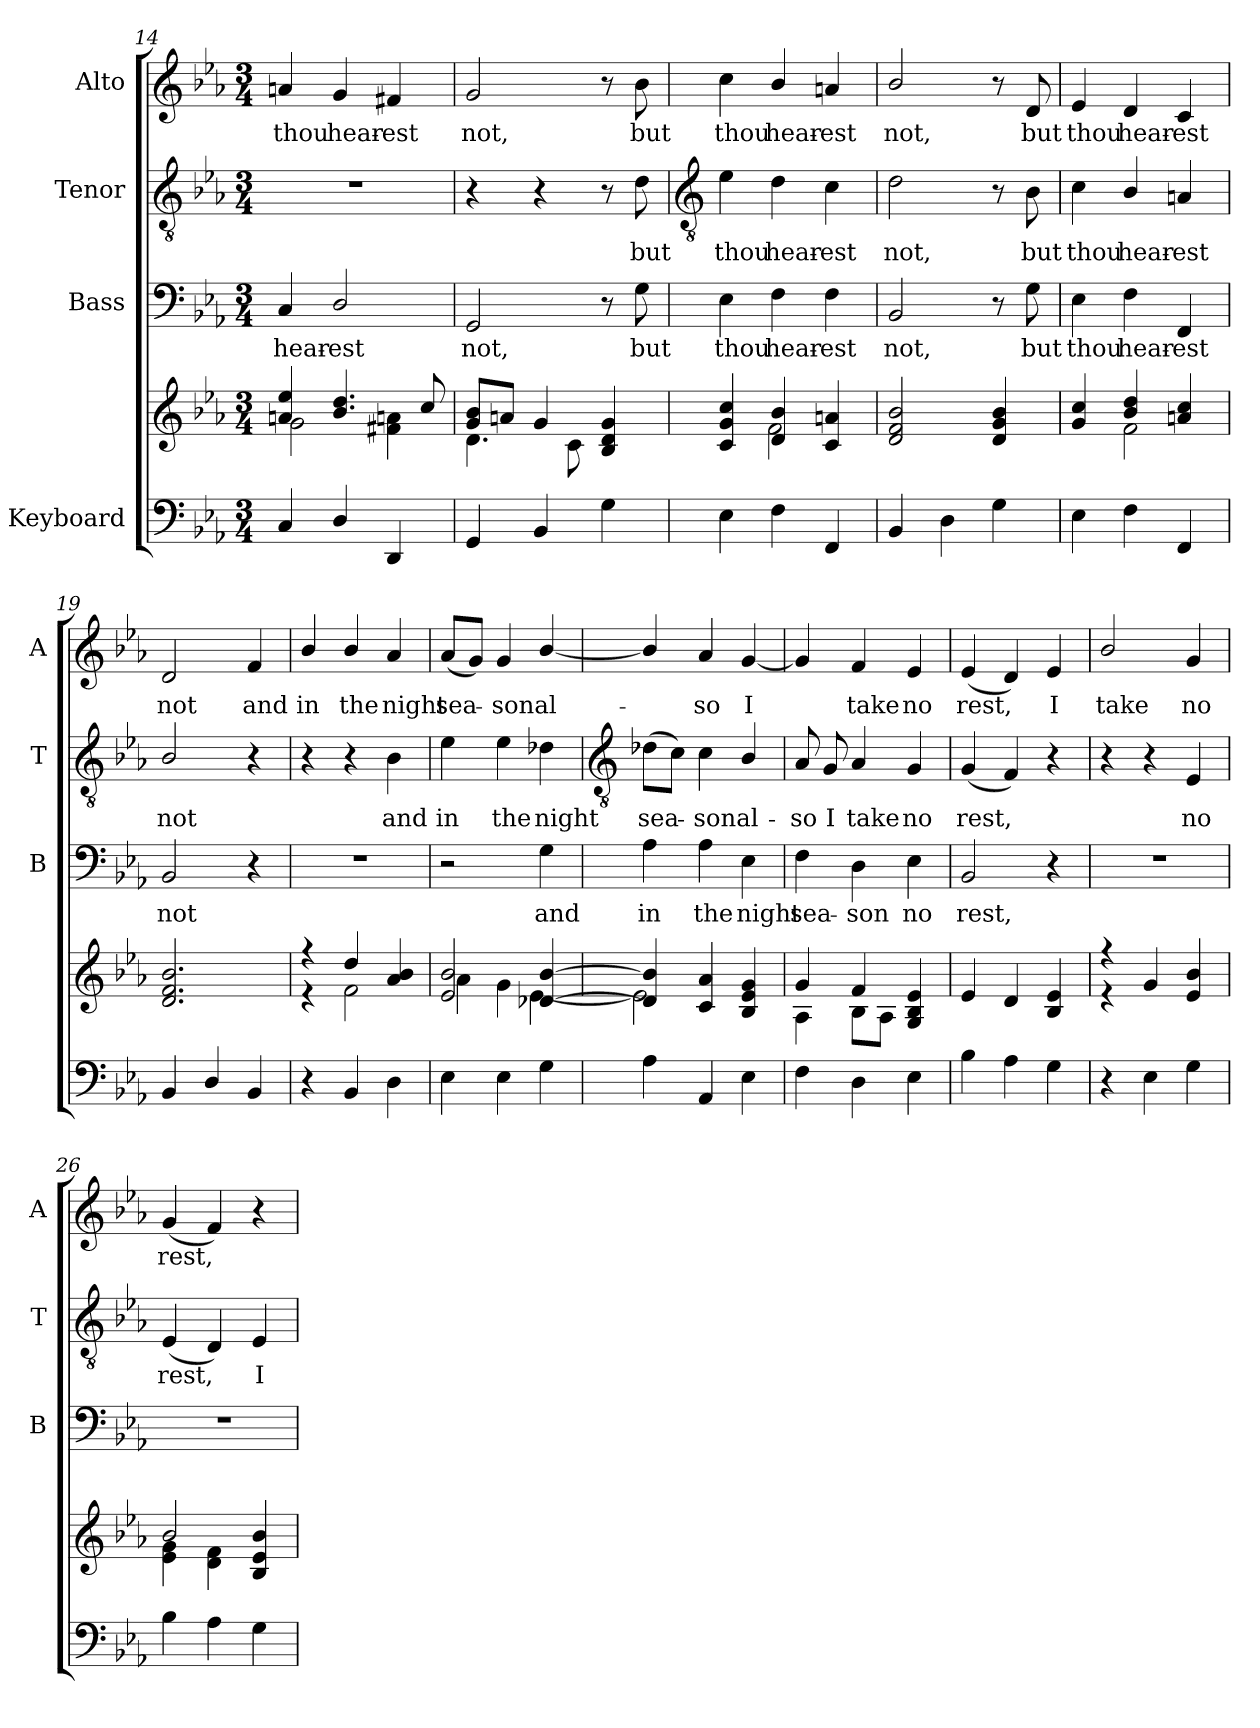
**kern	**kern	**kern	**text	**kern	**text	**kern	**text
*part4	*part4	*part3	*part3	*part2	*part2	*part1	*part1
*staff5	*staff4	*staff3	*staff3	*staff2	*staff2	*staff1	*staff1
*I"Keyboard	*	*I"Bass	*	*I"Tenor	*	*I"Alto	*
*	*	*I'B	*	*I'T	*	*I'A	*
*clefF4	*clefG2	*clefF4	*	*clefGv2	*	*clefG2	*
*k[b-e-a-]	*k[b-e-a-]	*k[b-e-a-]	*	*k[b-e-a-]	*	*k[b-e-a-]	*
*E-:	*E-:	*E-:	*	*E-:	*	*E-:	*
*M3/4	*M3/4	*M3/4	*	*M3/4	*	*M3/4	*
=14	=14	=14	=14	=14	=14	=14	=14
*	*^	*	*	*	*	*	*
!	!	!	!	!LO:LY:b	!LO:N:vis=1	!	!	!LO:LY:b
4C	4an/ 4ee-/	2g\	4C	hear-	2.r	.	4an	thou
!	!	!	!	!LO:LY:b	!	!	!	!LO:LY:b
4D/	4.b-/ 4.dd/	.	2D/	-est	.	.	4g	hear-
!	!	!	!	!	!	!	!	!LO:LY:b
4DD	.	4f#X\ 4an\	.	.	.	.	4f#X	-est
.	8cc/	.	.	.	.	.	.	.
=15	=15	=15	=15	=15	=15	=15	=15	=15
!	!	!	!	!LO:LY:b	!	!	!	!LO:LY:b
4GG	8g/ 8b-/L	4.d\	2GG	not,	4r	.	2g	not,
.	8an/J	.	.	.	.	.	.	.
4BB-	4g/	.	.	.	4r	.	.	.
.	.	8c\	.	.	.	.	.	.
4G	4B-/ 4d/ 4g/	4ryy	8r	.	8r	.	8r	.
!	!	!	!	!LO:LY:b	!	!LO:LY:b	!	!LO:LY:b
.	.	.	8G	but	8d	but	8b-	but
!!LO:LB:g=z
=16	=16	=16	=16	=16	=16	=16	=16	=16
*	*	*	*	*	*clefGv2	*	*	*
!	!	!	!	!LO:LY:b	!	!LO:LY:b	!	!LO:LY:b
4E-	4c/ 4g/ 4cc/	4ryy	4E-	thou	4e-	thou	4cc	thou
!	!	!	!	!LO:LY:b	!	!LO:LY:b	!	!LO:LY:b
4F	4d/ 4b-/	2f\	4F	hear-	4d	hear-	4b-/	hear-
!	!	!	!	!LO:LY:b	!	!LO:LY:b	!	!LO:LY:b
4FF	4c/ 4an/	.	4F	-est	4c	-est	4an	-est
=17	=17	=17	=17	=17	=17	=17	=17	=17
!	!	!LO:N:vis=1	!	!LO:LY:b	!	!LO:LY:b	!	!LO:LY:b
4BB-	2d/ 2f/ 2b-/	2.ryy	2BB-	not,	2d	not,	2b-/	not,
4D	.	.	.	.	.	.	.	.
4G	4d/ 4g/ 4b-/	.	8r	.	8r	.	8r	.
!	!	!	!	!LO:LY:b	!	!LO:LY:b	!	!LO:LY:b
.	.	.	8G	but	8B-	but	8d	but
=18	=18	=18	=18	=18	=18	=18	=18	=18
!	!	!	!	!LO:LY:b	!	!LO:LY:b	!	!LO:LY:b
4E-	4g/ 4cc/	4ryy	4E-	thou	4c	thou	4e-	thou
!	!	!	!	!LO:LY:b	!	!LO:LY:b	!	!LO:LY:b
4F	4b-/ 4dd/	2f\	4F	hear-	4B-/	hear-	4d	hear-
!	!	!	!	!LO:LY:b	!	!LO:LY:b	!	!LO:LY:b
4FF	4an/ 4cc/	.	4FF	-est	4An	-est	4c	-est
=19	=19	=19	=19	=19	=19	=19	=19	=19
!	!	!LO:N:vis=1	!	!LO:LY:b	!	!LO:LY:b	!	!LO:LY:b
4BB-	2.d/ 2.f/ 2.b-/	2.ryy	2BB-	not	2B-/	not	2d	not
4D/	.	.	.	.	.	.	.	.
!	!	!	!	!	!	!	!	!LO:LY:b
4BB-	.	.	4r	.	4r	.	4f	and
=20	=20	=20	=20	=20	=20	=20	=20	=20
!	!	!	!LO:N:vis=1	!	!	!	!	!LO:LY:b
4r	4r	4r	2.r	.	4r	.	4b-/	in
!	!	!	!	!	!	!	!	!LO:LY:b
4BB-	4dd/	2f\	.	.	4r	.	4b-/	the
!	!	!	!	!	!	!LO:LY:b	!	!LO:LY:b
4D	4a-/ 4b-/	.	.	.	4B-	and	4a-	night
=21	=21	=21	=21	=21	=21	=21	=21	=21
!	!	!	!	!	!	!LO:LY:b	!	!LO:LY:b
4E-	2e-/ 2b-/	4a-\	2r	.	4e-	in	(<8a-L	sea-
.	.	.	.	.	.	.	8gJ)	.
!	!	!	!	!	!	!LO:LY:b	!	!LO:LY:b
4E-	.	4g\	.	.	4e-	the	4g	son
!	!	!	!	!LO:LY:b	!	!LO:LY:b	!	!LO:LY:b
4G	[4d-X/ [4b-/	[4e-\	4G	and	4d-X	night	[4b-/	al-
!!LO:LB:g=z
=22	=22	=22	=22	=22	=22	=22	=22	=22
*	*	*	*	*	*clefGv2	*	*	*
!	!	!	!	!LO:LY:b	!	!LO:LY:b	!	!
4A-	4d-/] 4b-/]	2e-\]	4A-	in	(>8d-XL	sea-	4b-/]	.
.	.	.	.	.	8cJ)	.	.	.
!	!	!	!	!LO:LY:b	!	!LO:LY:b	!	!LO:LY:b
4AA-	4c/ 4a-/	.	4A-	the	4c	son	4a-	so
!	!	!	!	!LO:LY:b	!	!LO:LY:b	!	!LO:LY:b
4E-	4B-/ 4e-/ 4g/	4ryy	4E-	night	4B-/	al-	[4g	I
=23	=23	=23	=23	=23	=23	=23	=23	=23
!	!	!	!	!LO:LY:b	!	!LO:LY:b	!	!
4F	4g/	4A-\	4F	sea-	8A-	-so	4g]	.
!	!	!	!	!	!	!LO:LY:b	!	!
.	.	.	.	.	8G	I	.	.
!	!	!	!	!LO:LY:b	!	!LO:LY:b	!	!LO:LY:b
4D	4f/	8B-\L	4D	-son	4A-	take	4f	take
.	.	8A-\J	.	.	.	.	.	.
!	!	!	!	!LO:LY:b	!	!LO:LY:b	!	!LO:LY:b
4E-	4G/ 4B-/ 4e-/	4ryy	4E-	no	4G	no	4e-	no
=24	=24	=24	=24	=24	=24	=24	=24	=24
!	!	!LO:N:vis=1	!	!LO:LY:b	!	!LO:LY:b	!	!LO:LY:b
4B-	4e-/	2.ryy	2BB-	rest,	(<4G	rest,	(<4e-	rest,
4A-	4d/	.	.	.	4F)	.	4d)	.
!	!	!	!	!	!	!	!	!LO:LY:b
4G	4B-/ 4e-/	.	4r	.	4r	.	4e-	I
=25	=25	=25	=25	=25	=25	=25	=25	=25
!	!	!	!LO:N:vis=1	!	!	!	!	!LO:LY:b
4r	4r	4r	2.r	.	4r	.	2b-/	take
4E-	4g/	4ryy	.	.	4r	.	.	.
!	!	!	!	!	!	!LO:LY:b	!	!LO:LY:b
4G	4e-/ 4b-/	4ryy	.	.	4E-	no	4g	no
=26	=26	=26	=26	=26	=26	=26	=26	=26
!	!	!	!LO:N:vis=1	!	!	!LO:LY:b	!	!LO:LY:b
4B-	2b-/	4e-\ 4g\	2.r	.	(<4E-	rest,	(<4g	rest,
4A-	.	4d\ 4f\	.	.	4D)	.	4f)	.
!	!	!	!	!	!	!LO:LY:b	!	!
4G	4B-/ 4e-/ 4b-/	4ryy	.	.	4E-	I	4r	.
*	*v	*v	*	*	*	*	*	*
=	=	=	=	=	=	=	=
*-	*-	*-	*-	*-	*-	*-	*-
